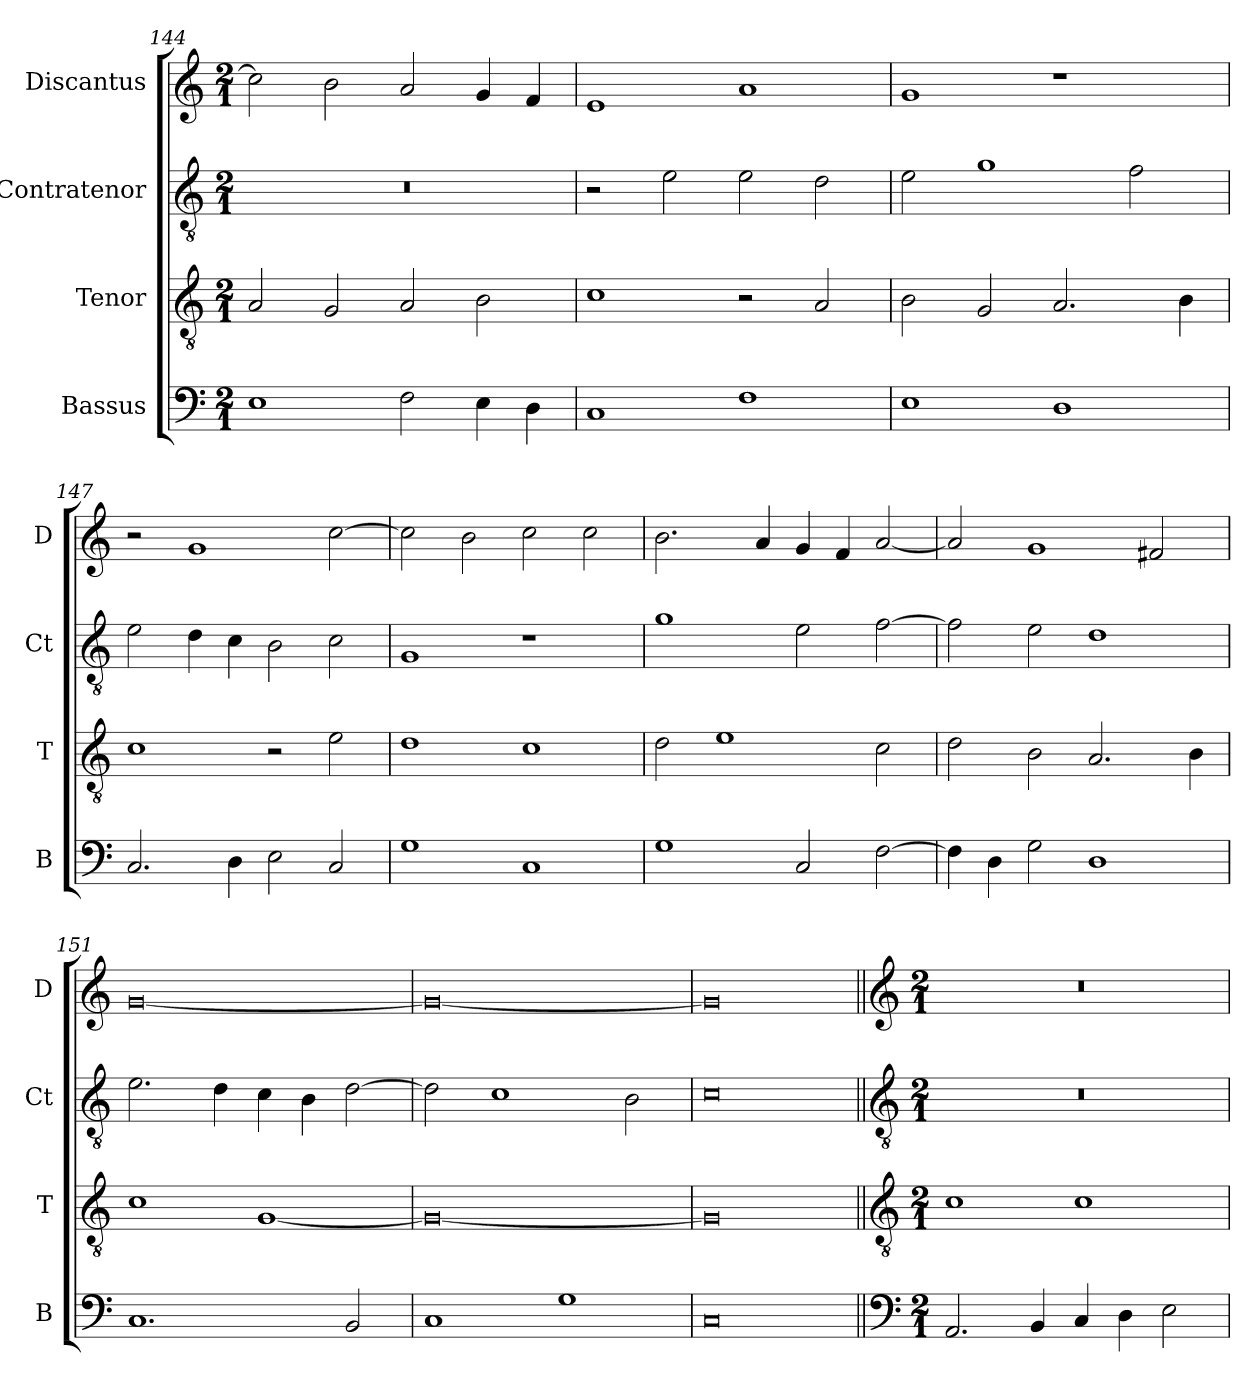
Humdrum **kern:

**kern	**kern	**kern	**kern
*part4	*part3	*part2	*part1
*staff4	*staff3	*staff2	*staff1
*I"Bassus	*I"Tenor	*I"Contratenor	*I"Discantus
*I'B	*I'T	*I'Ct	*I'D
*clefF4	*clefGv2	*clefGv2	*clefG2
*k[]	*k[]	*k[]	*k[]
*M2/1	*M2/1	*M2/1	*M2/1
=144	=144	=144	=144
1E	2A/	0r	2cc\]
.	2G/	.	2b\
2F\	2A/	.	2a/
4E\	2B\	.	4g/
4D\	.	.	4f/
=145	=145	=145	=145
1C	1c	2r	1e
.	.	2e\	.
1F	2r	2e\	1a
.	2A/	2d\	.
=146	=146	=146	=146
1E	2B\	2e\	1g
.	2G/	1g	.
1D	2.A/	.	1r
.	.	2f\	.
.	4B\	.	.
=147	=147	=147	=147
2.C/	1c	2e\	2r
.	.	4d\	1g
4D\	.	4c\	.
2E\	2r	2B\	.
2C/	2e\	2c\	[2cc\
=148	=148	=148	=148
1G	1d	1G	2cc\]
.	.	.	2b\
1C	1c	1r	2cc\
.	.	.	2cc\
=149	=149	=149	=149
1G	2d\	1g	2.b\
.	1e	.	.
.	.	.	4a/
2C/	.	2e\	4g/
.	.	.	4f/
[2F\	2c\	[2f\	[2a/
=150	=150	=150	=150
4F\]	2d\	2f\]	2a/]
4D\	.	.	.
2G\	2B\	2e\	1g
1D	2.A/	1d	.
.	.	.	2f#X/
.	4B\	.	.
=151	=151	=151	=151
1.C	1c	2.e\	[0g
.	.	4d\	.
.	[1G	4c\	.
.	.	4B\	.
2BB/	.	[2d\	.
=152	=152	=152	=152
1C	0G_	2d\]	0g_
.	.	1c	.
1G	.	.	.
.	.	2B\	.
=153	=153	=153	=153
0C	0G]	0c	0g]
!!LO:LB:g=z
=154||	=154||	=154||	=154||
*clefF4	*clefGv2	*clefGv2	*clefG2
*k[]	*k[]	*k[]	*k[]
*M2/1	*M2/1	*M2/1	*M2/1
2.AA/	1c	0r	0r
4BB/	.	.	.
4C/	1c	.	.
4D\	.	.	.
2E\	.	.	.
=	=	=	=
*-	*-	*-	*-
